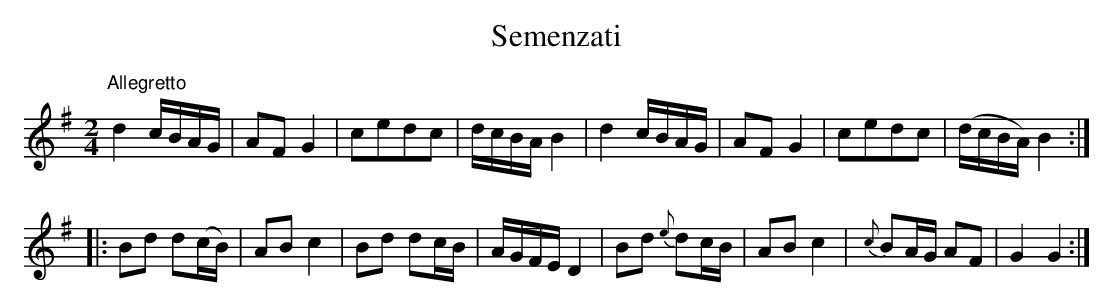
X:1
T:Semenzati
M:2/4
K:G
"Allegretto" d4cBAG| A2F2 G4| c2e2d2c2| dcBA B4|\
d4 cBAG| A2F2 G4| c2e2d2c2| (dcBA) B4:|
|:B2d2 d2(cB)| A2B2 c4| B2d2 d2cB| AGFE D4|\
B2d2 {e}d2cB| A2B2c4| {c}B2AG A2F2| G4 G4:|
